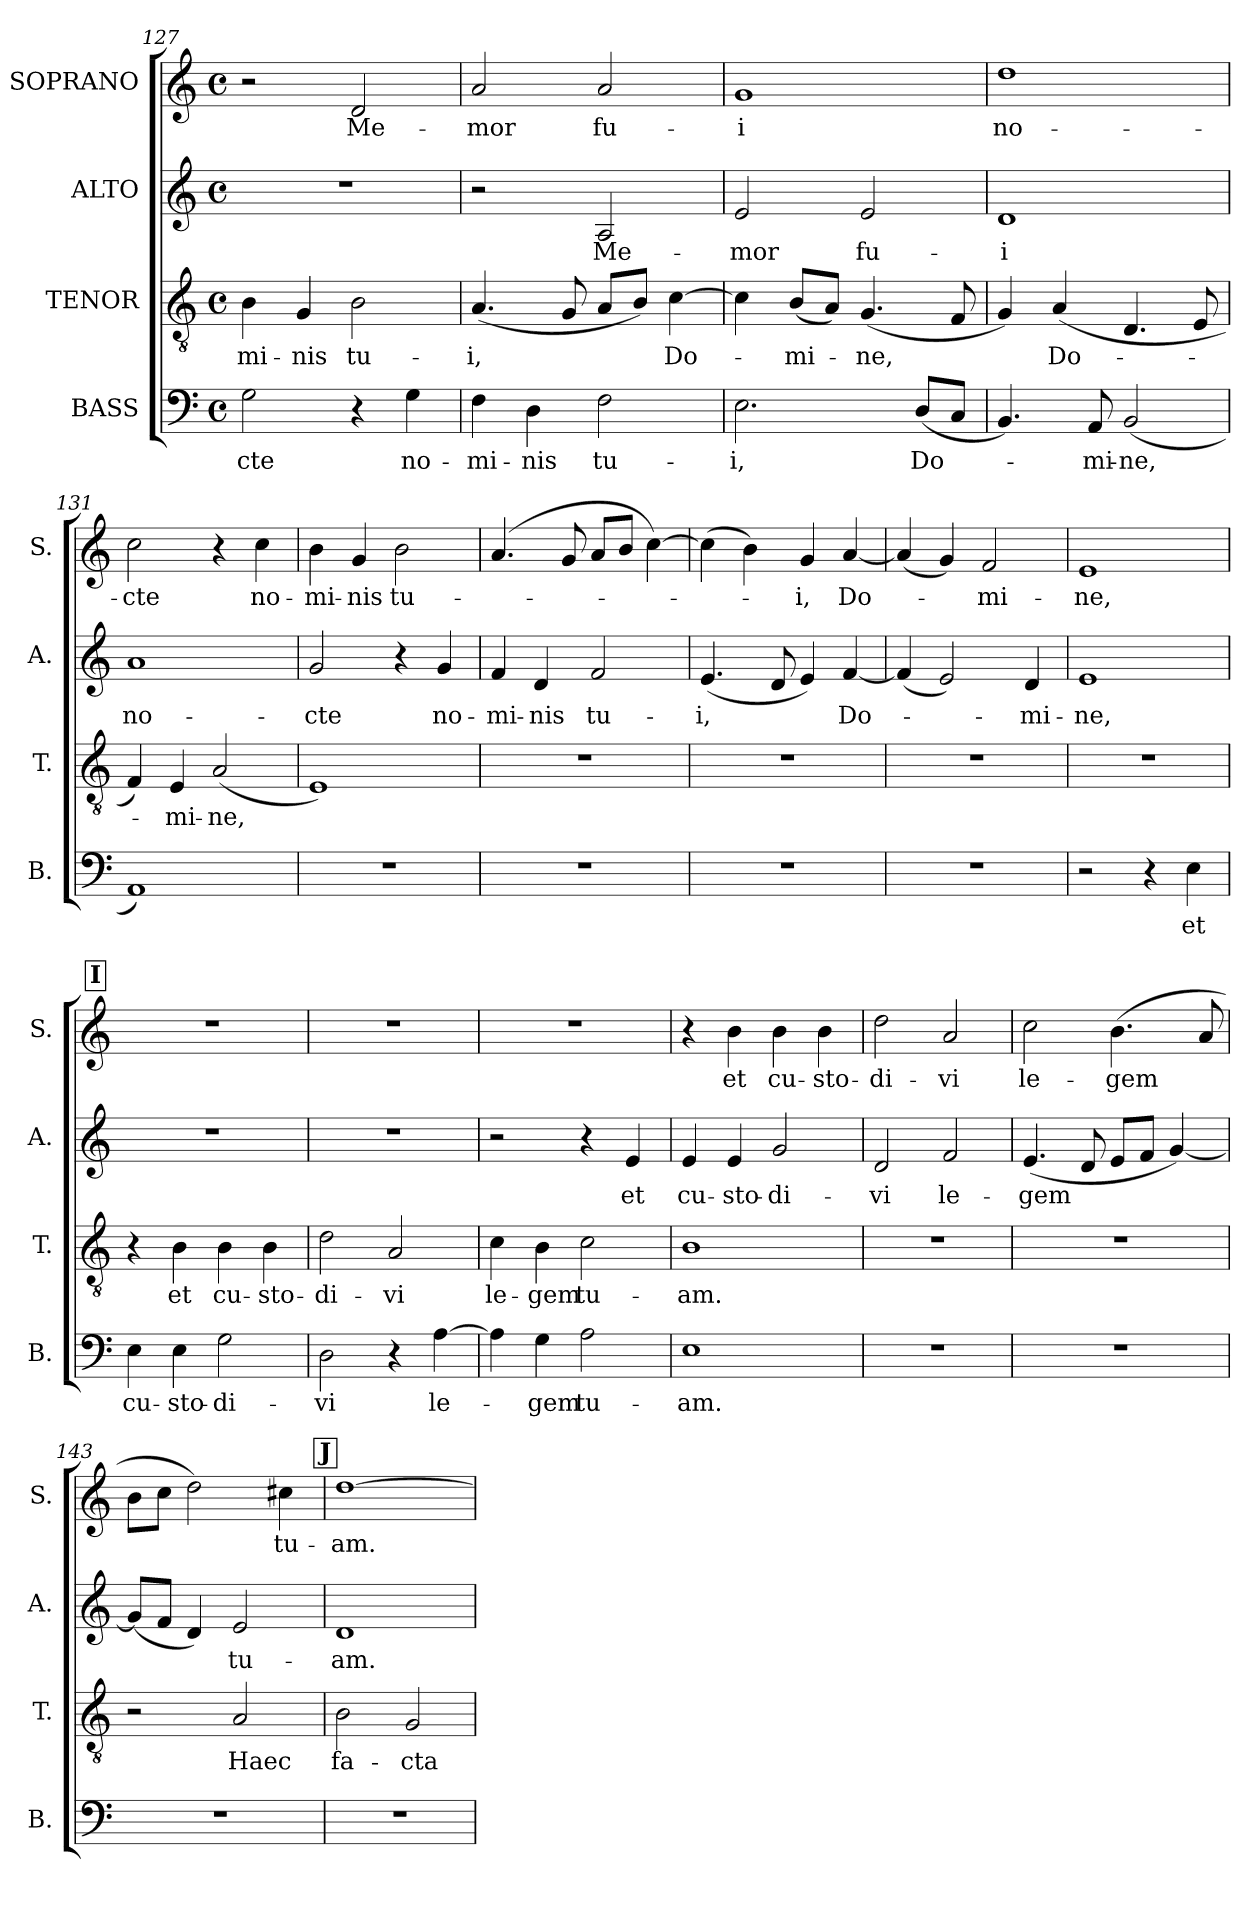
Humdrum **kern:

**kern	**text	**kern	**text	**kern	**text	**kern	**text
*part4	*part4	*part3	*part3	*part2	*part2	*part1	*part1
*staff4	*staff4	*staff3	*staff3	*staff2	*staff2	*staff1	*staff1
*I"BASS	*	*I"TENOR	*	*I"ALTO	*	*I"SOPRANO	*
*I'B.	*	*I'T.	*	*I'A.	*	*I'S.	*
*clefF4	*	*clefGv2	*	*clefG2	*	*clefG2	*
*	*	*ITrd7c12	*	*	*	*	*
*k[]	*	*k[]	*	*k[]	*	*k[]	*
*C:	*	*C:	*	*C:	*	*C:	*
*M4/4	*	*M4/4	*	*M4/4	*	*M4/4	*
*met(c)	*	*met(c)	*	*met(c)	*	*met(c)	*
=127	=127	=127	=127	=127	=127	=127	=127
!	!LO:LY:b	!	!LO:LY:b	!	!	!	!
2G\	-cte	4BB\	-mi-	1r	.	2r	.
!	!	!	!LO:LY:b	!	!	!	!
.	.	4GG/	-nis	.	.	.	.
!	!	!	!LO:LY:b	!	!	!	!LO:LY:b
4r	.	2BB\	tu-	.	.	2d/	Me-
!	!LO:LY:b	!	!	!	!	!	!
4G\	no-	.	.	.	.	.	.
=128	=128	=128	=128	=128	=128	=128	=128
!	!LO:LY:b	!	!LO:LY:b	!	!	!	!LO:LY:b
4F\	-mi-	(<4.AA/	-i,	2r	.	2a/	-mor
!	!LO:LY:b	!	!	!	!	!	!
4D\	-nis	.	.	.	.	.	.
.	.	8GG/	.	.	.	.	.
!	!LO:LY:b	!	!	!	!LO:LY:b	!	!LO:LY:b
2F\	tu-	8AA/L	.	2A/	Me-	2a/	fu-
.	.	8BB/J)	.	.	.	.	.
!	!	!	!LO:LY:b	!	!	!	!
.	.	[4C\	Do-	.	.	.	.
!!LO:LB:g=z
=129	=129	=129	=129	=129	=129	=129	=129
!	!LO:LY:b	!	!	!	!LO:LY:b	!	!LO:LY:b
2.E\	-i,	4C\]	.	2e/	-mor	1g	-i
!	!	!	!LO:LY:b	!	!	!	!
.	.	(<8BB/L	-mi-	.	.	.	.
.	.	8AA/J)	.	.	.	.	.
!	!	!	!LO:LY:b	!	!LO:LY:b	!	!
.	.	(<4.GG/	-ne,	2e/	fu-	.	.
!	!LO:LY:b	!	!	!	!	!	!
(<8D/L	Do-	.	.	.	.	.	.
8C/J	.	8FF/	.	.	.	.	.
=130	=130	=130	=130	=130	=130	=130	=130
!	!	!	!	!	!LO:LY:b	!	!LO:LY:b
4.BB/)	.	4GG/)	.	1d	-i	1dd	no-
!	!	!	!LO:LY:b	!	!	!	!
.	.	(<4AA/	Do-	.	.	.	.
!	!LO:LY:b	!	!	!	!	!	!
8AA/	-mi-	.	.	.	.	.	.
!	!LO:LY:b	!	!	!	!	!	!
(<2BB/	-ne,	4.DD/	.	.	.	.	.
.	.	8EE/	.	.	.	.	.
=131	=131	=131	=131	=131	=131	=131	=131
!	!	!	!	!	!LO:LY:b	!	!LO:LY:b
1AA)	.	4FF/)	.	1a	no-	2cc\	-cte
!	!	!	!LO:LY:b	!	!	!	!
.	.	4EE/	-mi-	.	.	.	.
!	!	!	!LO:LY:b	!	!	!	!
.	.	(<2AA/	-ne,	.	.	4r	.
!	!	!	!	!	!	!	!LO:LY:b
.	.	.	.	.	.	4cc\	no-
=132	=132	=132	=132	=132	=132	=132	=132
!	!	!	!	!	!LO:LY:b	!	!LO:LY:b
1r	.	1EE)	.	2g/	-cte	4b\	-mi-
!	!	!	!	!	!	!	!LO:LY:b
.	.	.	.	.	.	4g/	-nis
!	!	!	!	!	!	!	!LO:LY:b
.	.	.	.	4r	.	2b\	tu-
!	!	!	!	!	!LO:LY:b	!	!
.	.	.	.	4g/	no-	.	.
=133	=133	=133	=133	=133	=133	=133	=133
!	!	!	!	!	!LO:LY:b	!	!
1r	.	1r	.	4f/	-mi-	(>4.a/	.
!	!	!	!	!	!LO:LY:b	!	!
.	.	.	.	4d/	-nis	.	.
.	.	.	.	.	.	8g/	.
!	!	!	!	!	!LO:LY:b	!	!
.	.	.	.	2f/	tu-	8a/L	.
.	.	.	.	.	.	8b/J	.
.	.	.	.	.	.	[4cc\)	.
=134	=134	=134	=134	=134	=134	=134	=134
!	!	!	!	!	!LO:LY:b	!	!
1r	.	1r	.	(<4.e/	-i,	(>4cc\]	.
.	.	.	.	.	.	4b\)	.
.	.	.	.	8d/	.	.	.
!	!	!	!	!	!	!	!LO:LY:b
.	.	.	.	4e/)	.	4g/	-i,
!	!	!	!	!	!LO:LY:b	!	!LO:LY:b
.	.	.	.	[4f/	Do-	[4a/	Do-
=135	=135	=135	=135	=135	=135	=135	=135
1r	.	1r	.	(<4f/]	.	(<4a/]	.
.	.	.	.	2e/)	.	4g/)	.
!	!	!	!	!	!	!	!LO:LY:b
.	.	.	.	.	.	2f/	-mi-
!	!	!	!	!	!LO:LY:b	!	!
.	.	.	.	4d/	-mi-	.	.
=136	=136	=136	=136	=136	=136	=136	=136
!	!	!	!	!	!LO:LY:b	!	!LO:LY:b
2r	.	1r	.	1e	-ne,	1e	-ne,
4r	.	.	.	.	.	.	.
!	!LO:LY:b	!	!	!	!	!	!
4E\	et	.	.	.	.	.	.
!!LO:PB:g=z
!!LO:REH:place=s1:a:B:fs=18:t=I
=137	=137	=137	=137	=137	=137	=137	=137
!	!LO:LY:b	!	!	!	!	!	!
4E\	cu-	4r	.	1r	.	1r	.
!	!LO:LY:b	!	!LO:LY:b	!	!	!	!
4E\	-sto-	4BB\	et	.	.	.	.
!	!LO:LY:b	!	!LO:LY:b	!	!	!	!
2G\	-di-	4BB\	cu-	.	.	.	.
!	!	!	!LO:LY:b	!	!	!	!
.	.	4BB\	-sto-	.	.	.	.
=138	=138	=138	=138	=138	=138	=138	=138
!	!LO:LY:b	!	!LO:LY:b	!	!	!	!
2D\	-vi	2D\	-di-	1r	.	1r	.
!	!	!	!LO:LY:b	!	!	!	!
4r	.	2AA/	-vi	.	.	.	.
!	!LO:LY:b	!	!	!	!	!	!
[4A\	le-	.	.	.	.	.	.
=139	=139	=139	=139	=139	=139	=139	=139
!	!	!	!LO:LY:b	!	!	!	!
4A\]	.	4C\	le-	2r	.	1r	.
!	!LO:LY:b	!	!LO:LY:b	!	!	!	!
4G\	-gem	4BB\	-gem	.	.	.	.
!	!LO:LY:b	!	!LO:LY:b	!	!	!	!
2A\	tu-	2C\	tu-	4r	.	.	.
!	!	!	!	!	!LO:LY:b	!	!
.	.	.	.	4e/	et	.	.
=140	=140	=140	=140	=140	=140	=140	=140
!	!LO:LY:b	!	!LO:LY:b	!	!LO:LY:b	!	!
1E	-am.	1BB	-am.	4e/	cu-	4r	.
!	!	!	!	!	!LO:LY:b	!	!LO:LY:b
.	.	.	.	4e/	-sto-	4b\	et
!	!	!	!	!	!LO:LY:b	!	!LO:LY:b
.	.	.	.	2g/	-di-	4b\	cu-
!	!	!	!	!	!	!	!LO:LY:b
.	.	.	.	.	.	4b\	-sto-
=141	=141	=141	=141	=141	=141	=141	=141
!	!	!	!	!	!LO:LY:b	!	!LO:LY:b
1r	.	1r	.	2d/	-vi	2dd\	-di-
!	!	!	!	!	!LO:LY:b	!	!LO:LY:b
.	.	.	.	2f/	le-	2a/	-vi
=142	=142	=142	=142	=142	=142	=142	=142
!	!	!	!	!	!LO:LY:b	!	!LO:LY:b
1r	.	1r	.	(<4.e/	-gem	2cc\	le-
.	.	.	.	8d/	.	.	.
!	!	!	!	!	!	!	!LO:LY:b
.	.	.	.	8e/L	.	(>4.b\	-gem
.	.	.	.	8f/J	.	.	.
.	.	.	.	[4g/)	.	.	.
.	.	.	.	.	.	8a/	.
=143	=143	=143	=143	=143	=143	=143	=143
1r	.	2r	.	(<8g/L]	.	8b\L	.
.	.	.	.	8f/J	.	8cc\J	.
.	.	.	.	4d/)	.	2dd\)	.
!	!	!	!LO:LY:b	!	!LO:LY:b	!	!
.	.	2AA/	Haec	2e/	tu-	.	.
!	!	!	!	!	!	!	!LO:LY:b
.	.	.	.	.	.	4cc#X\	tu-
!!LO:REH:place=s1:a:B:fs=18:t=J
=144	=144	=144	=144	=144	=144	=144	=144
!	!	!	!LO:LY:b	!	!LO:LY:b	!	!LO:LY:b
1r	.	2BB\	fa-	1d	-am.	[1dd	-am.
!	!	!	!LO:LY:b	!	!	!	!
.	.	2GG/	-cta	.	.	.	.
=	=	=	=	=	=	=	=
*-	*-	*-	*-	*-	*-	*-	*-
